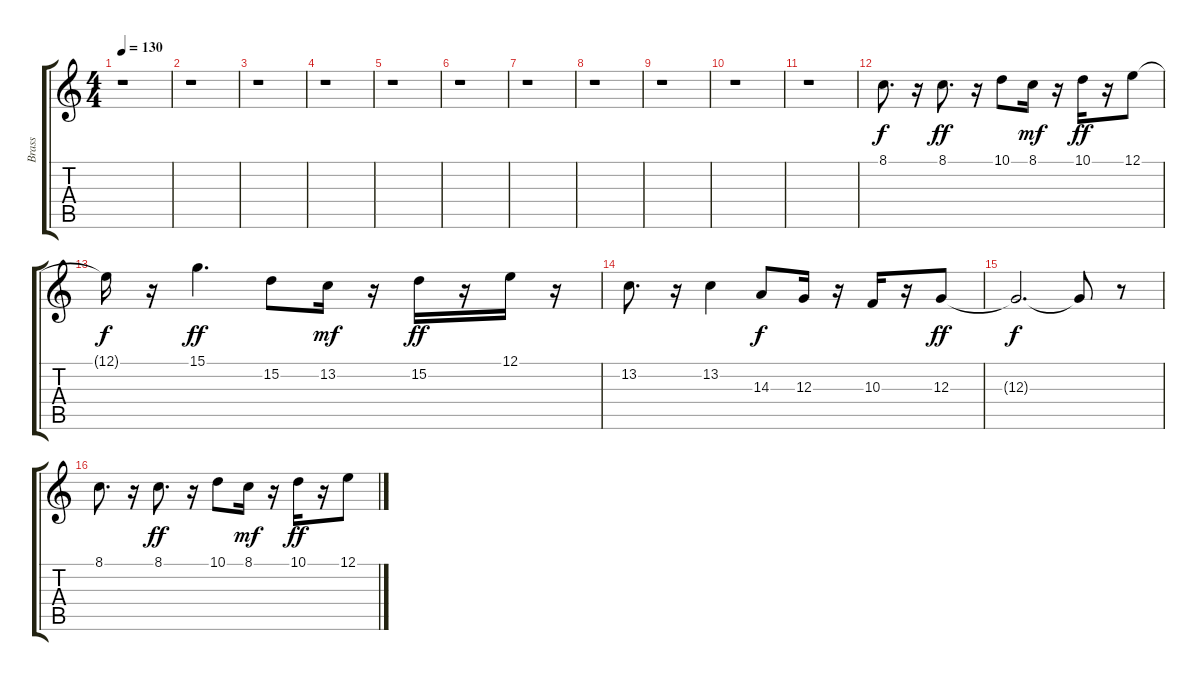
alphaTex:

\track ("Brass" "Brass") {instrument brasssection}
\staff {score tabs}
\tuning (E4 B3 G3 D3 A2 E2) {hide}
\ts (4 4)
\tempo 130
\clef g2
\ks c
r.1{dy f} |
r.1 |
r.1 |
r.1 |
r.1 |
r.1 |
r.1 |
r.1 |
r.1 |
r.1 |
r.1 |
8.1.8{d} r.16 8.1.8{d dy ff} r.16 10.1.8 8.1.16{dy mf} r.16 10.1.16{dy ff} r.16 12.1.8 |
12.1{t}.16{dy f} r.16 15.1.4{d dy ff} 15.2.8 13.2.16{dy mf} r.16 15.2.16{dy ff} r.16 12.1.16 r.16 |
13.2.8{d} r.16 13.2.4 14.3.8{dy f} 12.3.16 r.16 10.3.16 r.16 12.3.8{dy ff} |
12.3{t}.2{d dy f} 12.3{t}.8 r.8 |
8.1.8{d} r.16 8.1.8{d dy ff} r.16 10.1.8 8.1.16{dy mf} r.16 10.1.16{dy ff} r.16 12.1.8
